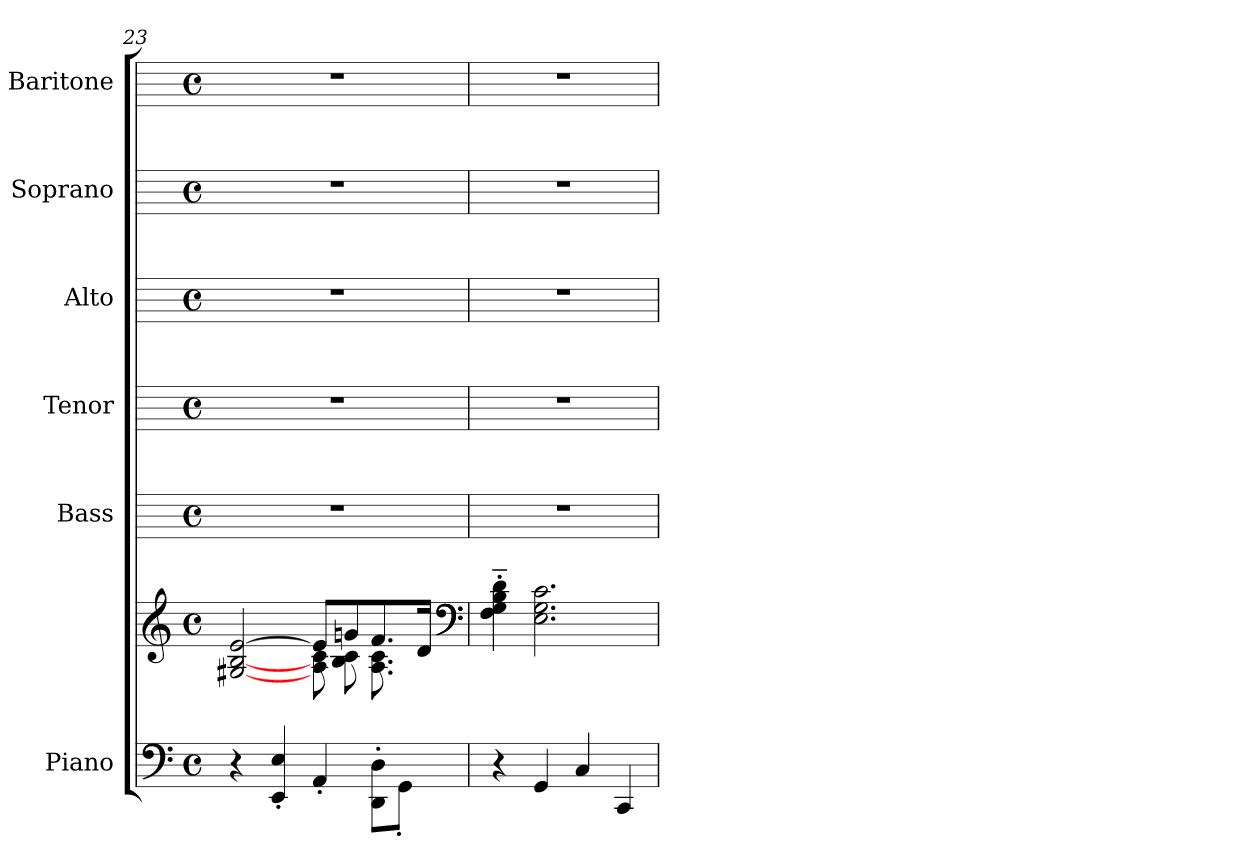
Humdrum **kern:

**kern	**kern	**kern	**kern	**kern	**kern	**kern
*part6	*part6	*part5	*part4	*part3	*part2	*part1
*staff7	*staff6	*staff5	*staff4	*staff3	*staff2	*staff1
*I"Piano	*	*I"Bass	*I"Tenor	*I"Alto	*I"Soprano	*I"Baritone
*	*	*I'B	*I'T	*I'A	*I'S	*
*clefF4	*clefG2	*	*	*	*	*
*k[]	*k[]	*	*	*	*	*
*C:	*C:	*	*	*	*	*
*M4/4	*M4/4	*M4/4	*M4/4	*M4/4	*M4/4	*M4/4
*met(c)	*met(c)	*met(c)	*met(c)	*met(c)	*met(c)	*met(c)
=23	=23	=23	=23	=23	=23	=23
*^	*^	*	*	*	*	*
2...ryy	4r	[2G#X [2B [2e	2ryy	1r	1r	1r	1r	1r
.	4EE' 4E'	.	.	.	.	.	.	.
.	4AA'	8eL]	8A 8cL	.	.	.	.	.
.	.	8gn	8B 8c	.	.	.	.	.
.	8DD\' 8D\'L	8.f	8.A 8.c	.	.	.	.	.
.	8GG'\J	.	.	.	.	.	.	.
16F 16G 16BJ	.	16dJ	16ryy	.	.	.	.	.
*v	*v	*	*	*	*	*	*	*
*	*clefF4	*	*	*	*	*	*
=24	=24	=24	=24	=24	=24	=24	=24
4r	4F'~ 4G'~ 4B'~ 4d'~	2ryy	1r	1r	1r	1r	1r
4GG	2.E 2.G 2.c	.	.	.	.	.	.
4C	.	2ryy	.	.	.	.	.
4CC	.	.	.	.	.	.	.
*	*v	*v	*	*	*	*	*
=	=	=	=	=	=	=
*-	*-	*-	*-	*-	*-	*-
